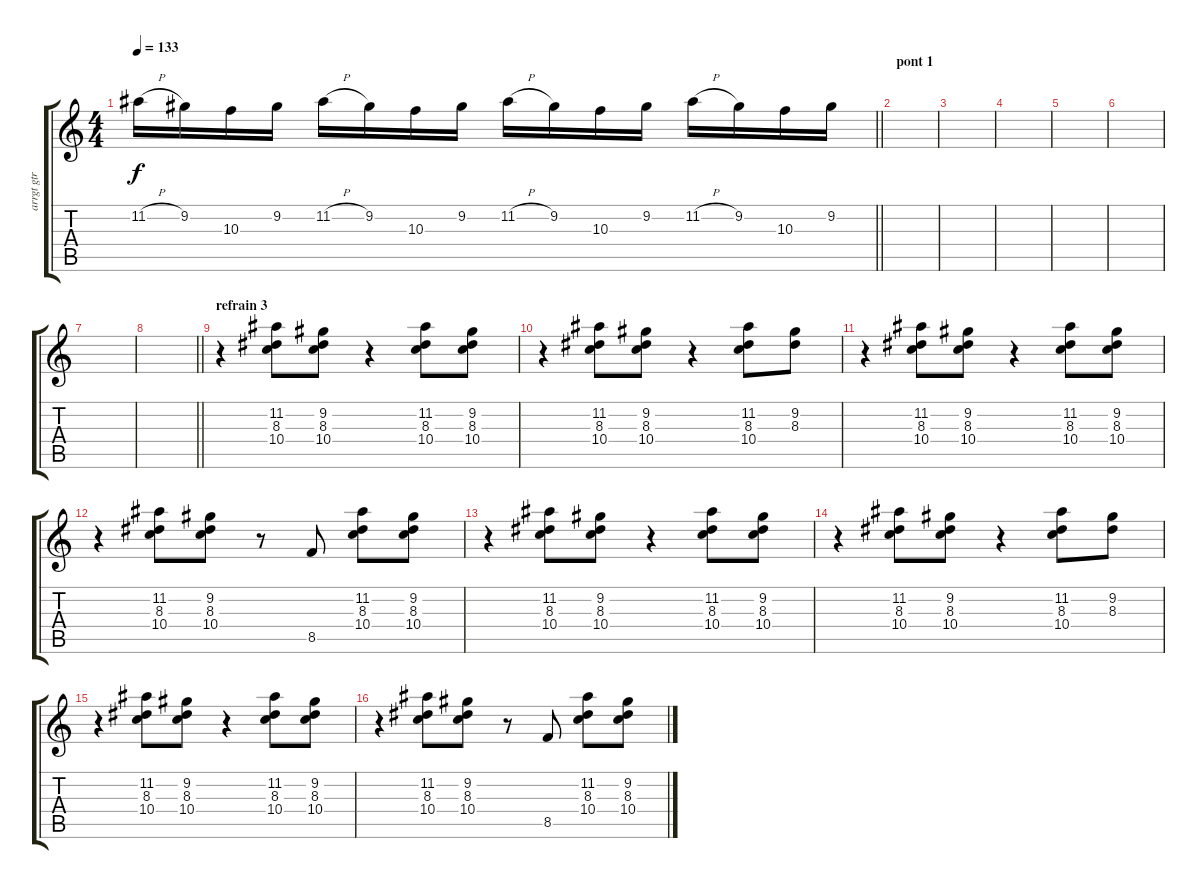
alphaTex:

\track ("arrgt gtr" "arrgt gtr") {instrument overdrivenguitar}
\staff {score tabs}
\tuning (E4 B3 G3 D3 A2 E2) {hide}
\ts (4 4)
\tempo 133
\clef g2
\barLineRight lightlight
\ks c
11.2{h}.16{dy f} 9.2.16 10.3.16 9.2.16 11.2{h}.16 9.2.16 10.3.16 9.2.16 11.2{h}.16 9.2.16 10.3.16 9.2.16 11.2{h}.16 9.2.16 10.3.16 9.2.16 |
\section ("" "pont 1")
|
|
|
|
|
|
\barLineRight lightlight
|
\section ("" "refrain 3")
r.4 (11.2 8.3 10.4).8 (9.2 8.3 10.4).8 r.4 (11.2 8.3 10.4).8 (9.2 8.3 10.4).8 |
r.4 (11.2 8.3 10.4).8 (9.2 8.3 10.4).8 r.4 (11.2 8.3 10.4).8 (9.2 8.3).8 |
r.4 (11.2 8.3 10.4).8 (9.2 8.3 10.4).8 r.4 (11.2 8.3 10.4).8 (9.2 8.3 10.4).8 |
r.4 (11.2 8.3 10.4).8 (9.2 8.3 10.4).8 r.8 8.5.8 (11.2 8.3 10.4).8 (9.2 8.3 10.4).8 |
r.4 (11.2 8.3 10.4).8 (9.2 8.3 10.4).8 r.4 (11.2 8.3 10.4).8 (9.2 8.3 10.4).8 |
r.4 (11.2 8.3 10.4).8 (9.2 8.3 10.4).8 r.4 (11.2 8.3 10.4).8 (9.2 8.3).8 |
r.4 (11.2 8.3 10.4).8 (9.2 8.3 10.4).8 r.4 (11.2 8.3 10.4).8 (9.2 8.3 10.4).8 |
r.4 (11.2 8.3 10.4).8 (9.2 8.3 10.4).8 r.8 8.5.8 (11.2 8.3 10.4).8 (9.2 8.3 10.4).8
